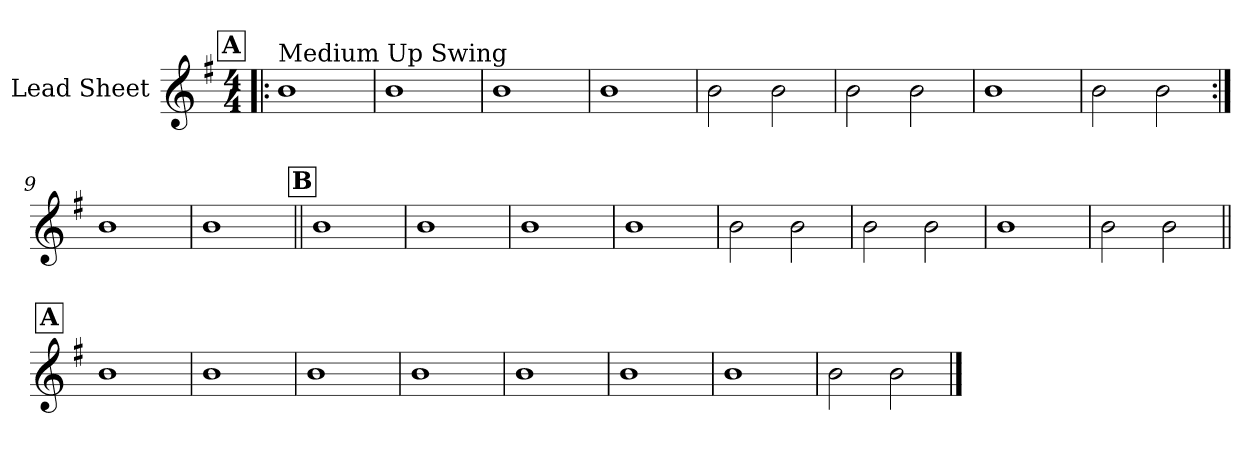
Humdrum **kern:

**kern
*part1
*staff1
*I"Lead Sheet
*clefG2
*k[f#]
*G:
*M4/4
!!LO:REH:place=s1:a:fs=14:t=A
=1!|:
!LO:TX:a:t=Medium Up Swing
1b
=2
1b
=3
1b
=4
1b
!!LO:LB:g=z
=5
2b\
2b\
=6
2b\
2b\
=7
1b
=8
2b\
2b\
!!LO:LB:g=z
=9:|!
1b
=10
1b
!!LO:LB:g=z
!!LO:REH:place=s1:a:fs=14:t=B
=11||
1b
=12
1b
=13
1b
=14
1b
!!LO:LB:g=z
=15
2b\
2b\
=16
2b\
2b\
=17
1b
=18
2b\
2b\
!!LO:LB:g=z
!!LO:REH:place=s1:a:fs=14:t=A
=19||
1b
=20
1b
=21
1b
=22
1b
!!LO:LB:g=z
=23
1b
=24
1b
=25
1b
=26
2b\
2b\
==
*-
